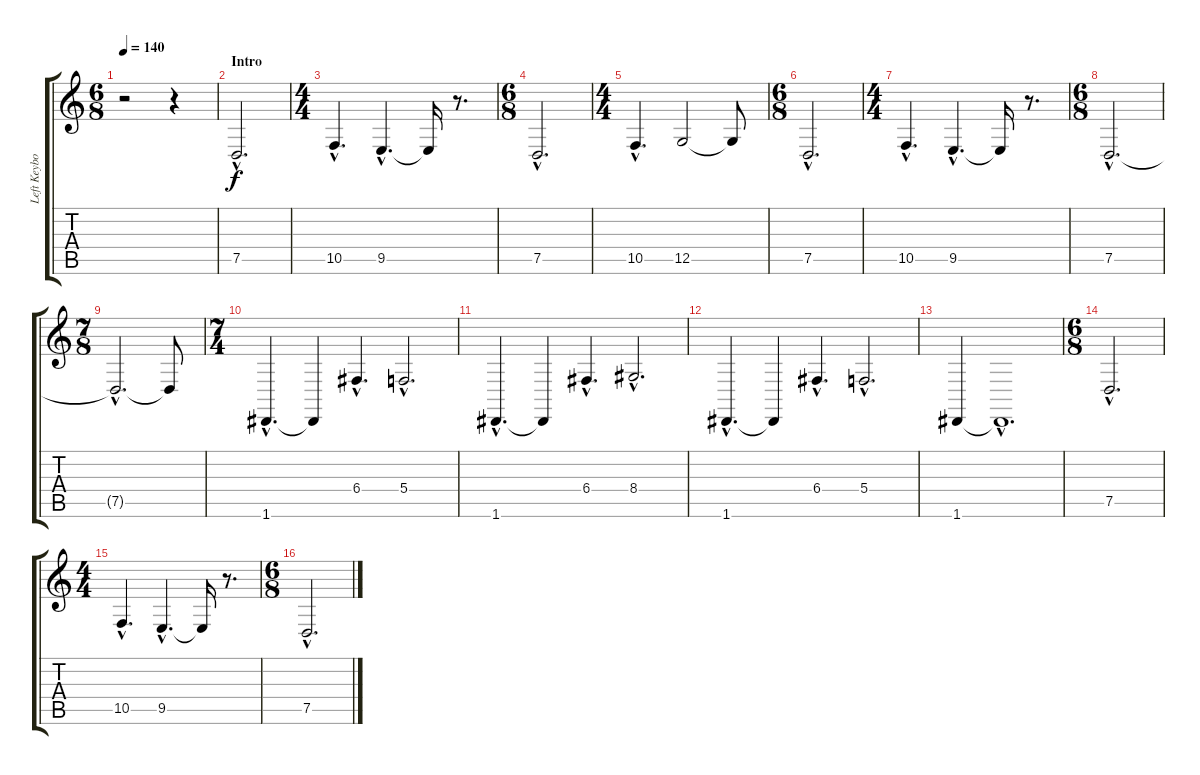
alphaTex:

\track ("Left Keybord" "Left Keybo") {instrument choiraahs}
\staff {score tabs}
\tuning (D4 A3 F3 C3 G2 D2) {hide}
\ts (6 8)
\tempo 140
\clef g2
\ks c
r.2{dy f instrument choiraahs} r.4 |
\section ("" "Intro")
7.5{hac}.2{d} |
\ts (4 4)
10.5{hac}.4{d} 9.5{hac}.4{d} 9.5{t}.16 r.8{d} |
\ts (6 8)
7.5{hac}.2{d} |
\ts (4 4)
10.5{hac}.4{d} 12.5.2 12.5{t}.8 |
\ts (6 8)
7.5{hac}.2{d} |
\ts (4 4)
10.5{hac}.4{d} 9.5{hac}.4{d} 9.5{t}.16 r.8{d} |
\ts (6 8)
7.5{hac}.2{d} |
\ts (7 8)
7.5{hac t}.2{d} 7.5{t}.8 |
\ts (7 4)
1.6{hac}.4{d} 1.6{t}.4 6.4{hac}.4{d} 5.4{hac}.2{d} |
1.6{hac}.4{d} 1.6{t}.4 6.4{hac}.4{d} 8.4{hac}.2{d} |
1.6{hac}.4{d} 1.6{t}.4 6.4{hac}.4{d} 5.4{hac}.2{d} |
1.6.4 1.6{hac t}.1{d} |
\ts (6 8)
7.5{hac}.2{d} |
\ts (4 4)
10.5{hac}.4{d} 9.5{hac}.4{d} 9.5{t}.16 r.8{d} |
\ts (6 8)
7.5{hac}.2{d}
